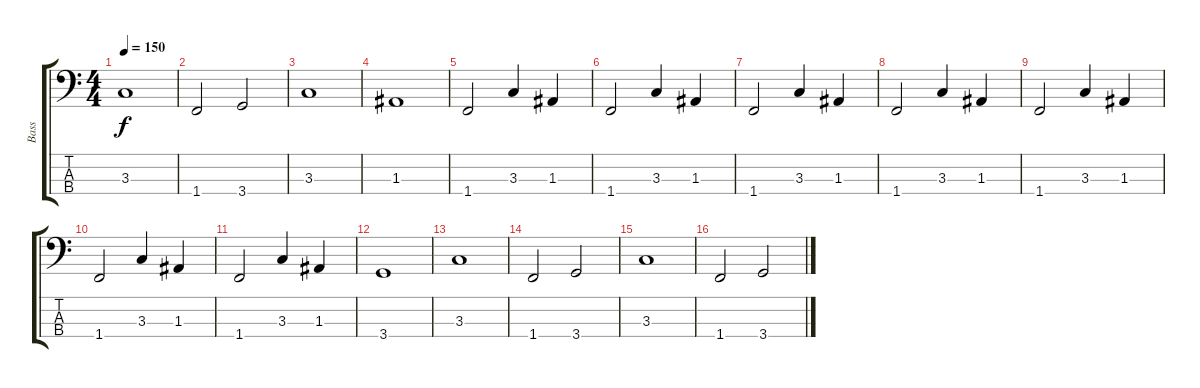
\track ("Bass" "Bass") {instrument electricbassfinger}
\staff {score tabs}
\tuning (G2 D2 A1 E1) {hide}
\ts (4 4)
\tempo 150
\clef f4
\ks c
3.3.1{dy f} |
1.4.2 3.4.2 |
3.3.1 |
1.3.1 |
1.4.2 3.3.4 1.3.4 |
1.4.2 3.3.4 1.3.4 |
1.4.2 3.3.4 1.3.4 |
1.4.2 3.3.4 1.3.4 |
1.4.2 3.3.4 1.3.4 |
1.4.2 3.3.4 1.3.4 |
1.4.2 3.3.4 1.3.4 |
3.4.1 |
3.3.1 |
1.4.2 3.4.2 |
3.3.1 |
1.4.2 3.4.2
